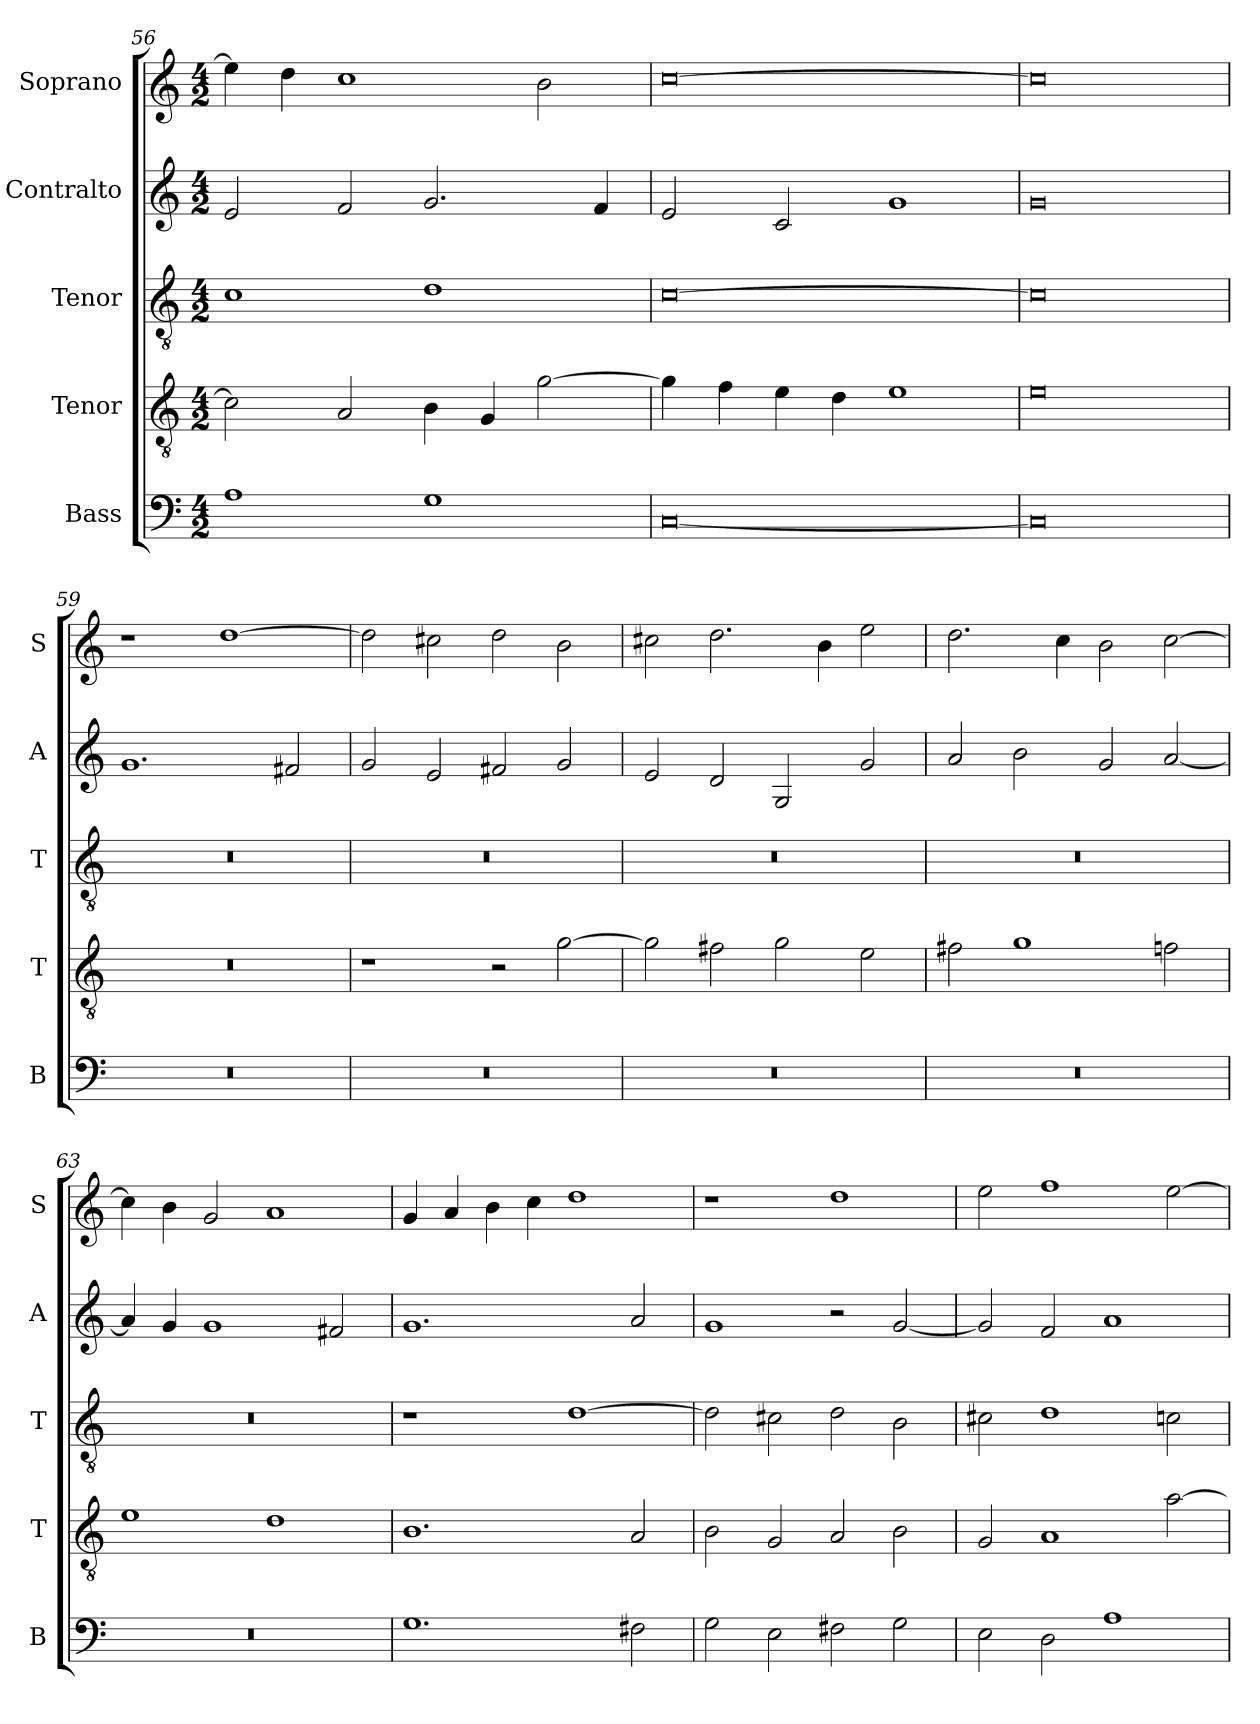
**kern	**kern	**kern	**kern	**kern
*part5	*part4	*part3	*part2	*part1
*staff5	*staff4	*staff3	*staff2	*staff1
*I"Bass	*I"Tenor	*I"Tenor	*I"Contralto	*I"Soprano
*I'B	*I'T	*I'T	*I'A	*I'S
*clefF4	*clefGv2	*clefGv2	*clefG2	*clefG2
*k[]	*k[]	*k[]	*k[]	*k[]
*G:mix	*G:mix	*G:mix	*G:mix	*G:mix
*M4/2	*M4/2	*M4/2	*M4/2	*M4/2
=56	=56	=56	=56	=56
1A	2c]	1c	2e	4ee]
.	.	.	.	4dd
.	2A	.	2f	1cc
1G	4B	1d	2.g	.
.	4G	.	.	.
.	[2g	.	.	2b
.	.	.	4f	.
=57	=57	=57	=57	=57
[0C	4g]	[0c	2e	[0cc
.	4f	.	.	.
.	4e	.	2c	.
.	4d	.	.	.
.	1e	.	1g	.
=58	=58	=58	=58	=58
0C]	0e	0c]	0g	0cc]
=59	=59	=59	=59	=59
0r	0r	0r	1.g	1r
.	.	.	.	[1dd
.	.	.	2f#X	.
=60	=60	=60	=60	=60
0r	1r	0r	2g	2dd]
.	.	.	2e	2cc#X
.	2r	.	2f#X	2dd
.	[2g	.	2g	2b
=61	=61	=61	=61	=61
0r	2g]	0r	2e	2cc#X
.	2f#X	.	2d	2.dd
.	2g	.	2G	.
.	.	.	.	4b
.	2e	.	2g	2ee
=62	=62	=62	=62	=62
0r	2f#X	0r	2a	2.dd
.	1g	.	2b	.
.	.	.	.	4cc
.	.	.	2g	2b
.	2fn	.	[2a	[2cc
=63	=63	=63	=63	=63
0r	1e	0r	4a]	4cc]
.	.	.	4g	4b
.	.	.	1g	2g
.	1d	.	.	1a
.	.	.	2f#X	.
=64	=64	=64	=64	=64
1.G	1.B	1r	1.g	4g
.	.	.	.	4a
.	.	.	.	4b
.	.	.	.	4cc
.	.	[1d	.	1dd
2F#X	2A	.	2a	.
=65	=65	=65	=65	=65
2G	2B	2d]	1g	1r
2E	2G	2c#X	.	.
2F#X	2A	2d	2r	1dd
2G	2B	2B	[2g	.
=66	=66	=66	=66	=66
2E	2G	2c#X	2g]	2ee
2D	1A	1d	2f	1ff
1A	.	.	1a	.
.	[2a	2cn	.	[2ee
=	=	=	=	=
*-	*-	*-	*-	*-
